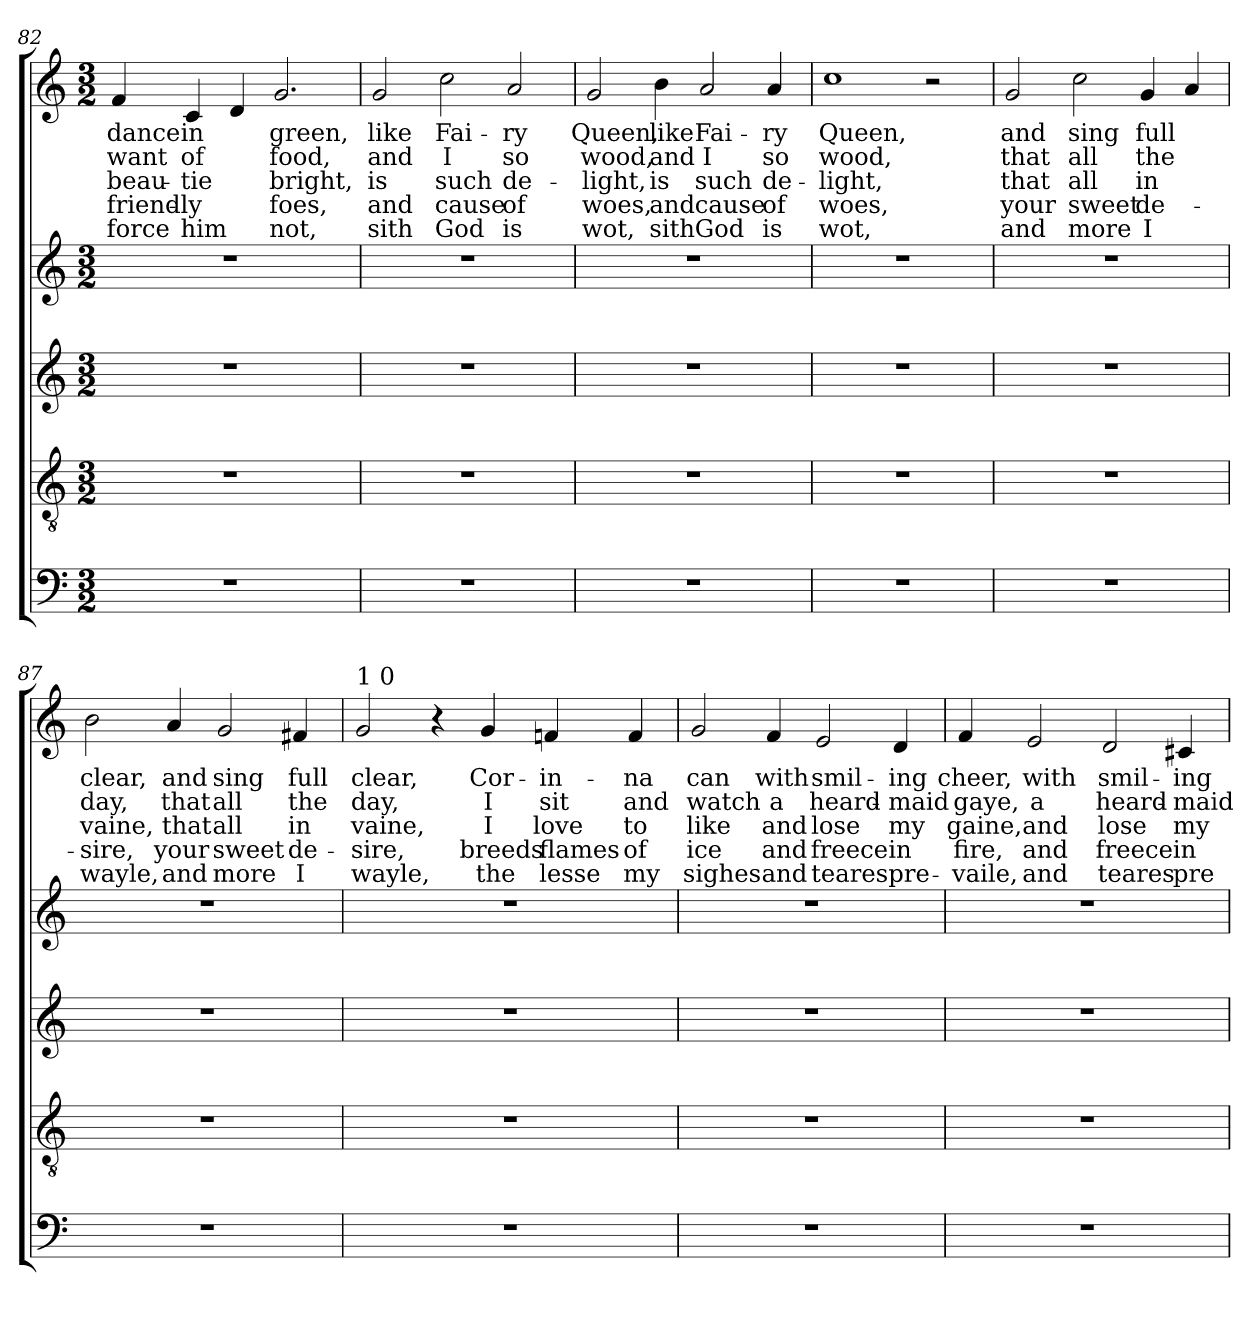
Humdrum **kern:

**kern	**kern	**kern	**kern	**kern	**text	**text	**text	**text	**text
*part5	*part4	*part3	*part2	*part1	*part1	*part1	*part1	*part1	*part1
*staff5	*staff4	*staff3	*staff2	*staff1	*staff1	*staff1	*staff1	*staff1	*staff1
*clefF4	*clefGv2	*clefG2	*clefG2	*clefG2	*	*	*	*	*
*k[]	*k[]	*k[]	*k[]	*k[]	*	*	*	*	*
*C:	*C:	*C:	*C:	*C:	*	*	*	*	*
*M3/2	*M3/2	*M3/2	*M3/2	*M3/2	*	*	*	*	*
=82	=82	=82	=82	=82	=82	=82	=82	=82	=82
!	!	!	!	!	!LO:LY:b	!LO:LY:b	!LO:LY:b	!LO:LY:b	!LO:LY:b
1.r	1.r	1.r	1.r	4f/	dance	want	beau-	friend-	force
!	!	!	!	!	!LO:LY:b	!LO:LY:b	!LO:LY:b	!LO:LY:b	!LO:LY:b
.	.	.	.	4c/	in	of	-tie	-ly	him
.	.	.	.	4d/	.	.	.	.	.
!	!	!	!	!	!LO:LY:b	!LO:LY:b	!LO:LY:b	!LO:LY:b	!LO:LY:b
.	.	.	.	2.g/	green,	food,	bright,	foes,	not,
=83	=83	=83	=83	=83	=83	=83	=83	=83	=83
!	!	!	!	!	!LO:LY:b	!LO:LY:b	!LO:LY:b	!LO:LY:b	!LO:LY:b
1.r	1.r	1.r	1.r	2g/	like	and	is	and	sith
!	!	!	!	!	!LO:LY:b	!LO:LY:b	!LO:LY:b	!LO:LY:b	!LO:LY:b
.	.	.	.	2cc\	Fai-	I	such	cause	God
!	!	!	!	!	!LO:LY:b	!LO:LY:b	!LO:LY:b	!LO:LY:b	!LO:LY:b
.	.	.	.	2a/	-ry	so	de-	of	is
!!LO:LB:g=z
=84	=84	=84	=84	=84	=84	=84	=84	=84	=84
!	!	!	!	!	!LO:LY:b	!LO:LY:b	!LO:LY:b	!LO:LY:b	!LO:LY:b
1.r	1.r	1.r	1.r	2g/	Queen,	wood,	-light,	woes,	wot,
!	!	!	!	!	!LO:LY:b	!LO:LY:b	!LO:LY:b	!LO:LY:b	!LO:LY:b
.	.	.	.	4b\	like	and	is	and	sith
!	!	!	!	!	!LO:LY:b	!LO:LY:b	!LO:LY:b	!LO:LY:b	!LO:LY:b
.	.	.	.	2a/	Fai-	I	such	cause	God
!	!	!	!	!	!LO:LY:b	!LO:LY:b	!LO:LY:b	!LO:LY:b	!LO:LY:b
.	.	.	.	4a/	-ry	so	de-	of	is
=85	=85	=85	=85	=85	=85	=85	=85	=85	=85
!	!	!	!	!	!LO:LY:b	!LO:LY:b	!LO:LY:b	!LO:LY:b	!LO:LY:b
1.r	1.r	1.r	1.r	1cc	Queen,	wood,	-light,	woes,	wot,
.	.	.	.	2r	.	.	.	.	.
=86	=86	=86	=86	=86	=86	=86	=86	=86	=86
!	!	!	!	!	!LO:LY:b	!LO:LY:b	!LO:LY:b	!LO:LY:b	!LO:LY:b
1.r	1.r	1.r	1.r	2g/	and	that	that	your	and
!	!	!	!	!	!LO:LY:b	!LO:LY:b	!LO:LY:b	!LO:LY:b	!LO:LY:b
.	.	.	.	2cc\	sing	all	all	sweet	more
!	!	!	!	!	!LO:LY:b	!LO:LY:b	!LO:LY:b	!LO:LY:b	!LO:LY:b
.	.	.	.	4g/	full	the	in	de-	I
.	.	.	.	4a/	.	.	.	.	.
=87	=87	=87	=87	=87	=87	=87	=87	=87	=87
!	!	!	!	!	!LO:LY:b	!LO:LY:b	!LO:LY:b	!LO:LY:b	!LO:LY:b
1.r	1.r	1.r	1.r	2b\	clear,	day,	vaine,	-sire,	wayle,
!	!	!	!	!	!LO:LY:b	!LO:LY:b	!LO:LY:b	!LO:LY:b	!LO:LY:b
.	.	.	.	4a/	and	that	that	your	and
!	!	!	!	!	!LO:LY:b	!LO:LY:b	!LO:LY:b	!LO:LY:b	!LO:LY:b
.	.	.	.	2g/	sing	all	all	sweet	more
!	!	!	!	!	!LO:LY:b	!LO:LY:b	!LO:LY:b	!LO:LY:b	!LO:LY:b
.	.	.	.	4f#X/	full	the	in	de-	I
!!LO:LB:g=z
=88	=88	=88	=88	=88	=88	=88	=88	=88	=88
!	!	!	!	!LO:TX:a:t=1 0	!	!	!	!	!
!	!	!	!	!	!LO:LY:b	!LO:LY:b	!LO:LY:b	!LO:LY:b	!LO:LY:b
1.r	1.r	1.r	1.r	2g/	clear,	day,	vaine,	-sire,	wayle,
.	.	.	.	4r	.	.	.	.	.
!	!	!	!	!	!LO:LY:b	!LO:LY:b	!LO:LY:b	!LO:LY:b	!LO:LY:b
.	.	.	.	4g/	Cor-	I	I	breeds	the
!	!	!	!	!	!LO:LY:b	!LO:LY:b	!LO:LY:b	!LO:LY:b	!LO:LY:b
.	.	.	.	4fn/	-in-	sit	love	flames	lesse
!	!	!	!	!	!LO:LY:b	!LO:LY:b	!LO:LY:b	!LO:LY:b	!LO:LY:b
.	.	.	.	4f/	-na	and	to	of	my
=89	=89	=89	=89	=89	=89	=89	=89	=89	=89
!	!	!	!	!	!LO:LY:b	!LO:LY:b	!LO:LY:b	!LO:LY:b	!LO:LY:b
1.r	1.r	1.r	1.r	2g/	can	watch	like	ice	sighes
!	!	!	!	!	!LO:LY:b	!LO:LY:b	!LO:LY:b	!LO:LY:b	!LO:LY:b
.	.	.	.	4f/	with	a	and	and	and
!	!	!	!	!	!LO:LY:b	!LO:LY:b	!LO:LY:b	!LO:LY:b	!LO:LY:b
.	.	.	.	2e/	smil-	heard-	lose	freece	teares
!	!	!	!	!	!LO:LY:b	!LO:LY:b	!LO:LY:b	!LO:LY:b	!LO:LY:b
.	.	.	.	4d/	-ing	-maid	my	in	pre-
=90	=90	=90	=90	=90	=90	=90	=90	=90	=90
!	!	!	!	!	!LO:LY:b	!LO:LY:b	!LO:LY:b	!LO:LY:b	!LO:LY:b
1.r	1.r	1.r	1.r	4f/	cheer,	gaye,	gaine,	fire,	-vaile,
!	!	!	!	!	!LO:LY:b	!LO:LY:b	!LO:LY:b	!LO:LY:b	!LO:LY:b
.	.	.	.	2e/	with	a	and	and	and
!	!	!	!	!	!LO:LY:b	!LO:LY:b	!LO:LY:b	!LO:LY:b	!LO:LY:b
.	.	.	.	2d/	smil-	heard-	lose	freece	teares
!	!	!	!	!	!LO:LY:b	!LO:LY:b	!LO:LY:b	!LO:LY:b	!LO:LY:b
.	.	.	.	4c#X/	-ing	-maid	my	in	pre-
=	=	=	=	=	=	=	=	=	=
*-	*-	*-	*-	*-	*-	*-	*-	*-	*-
